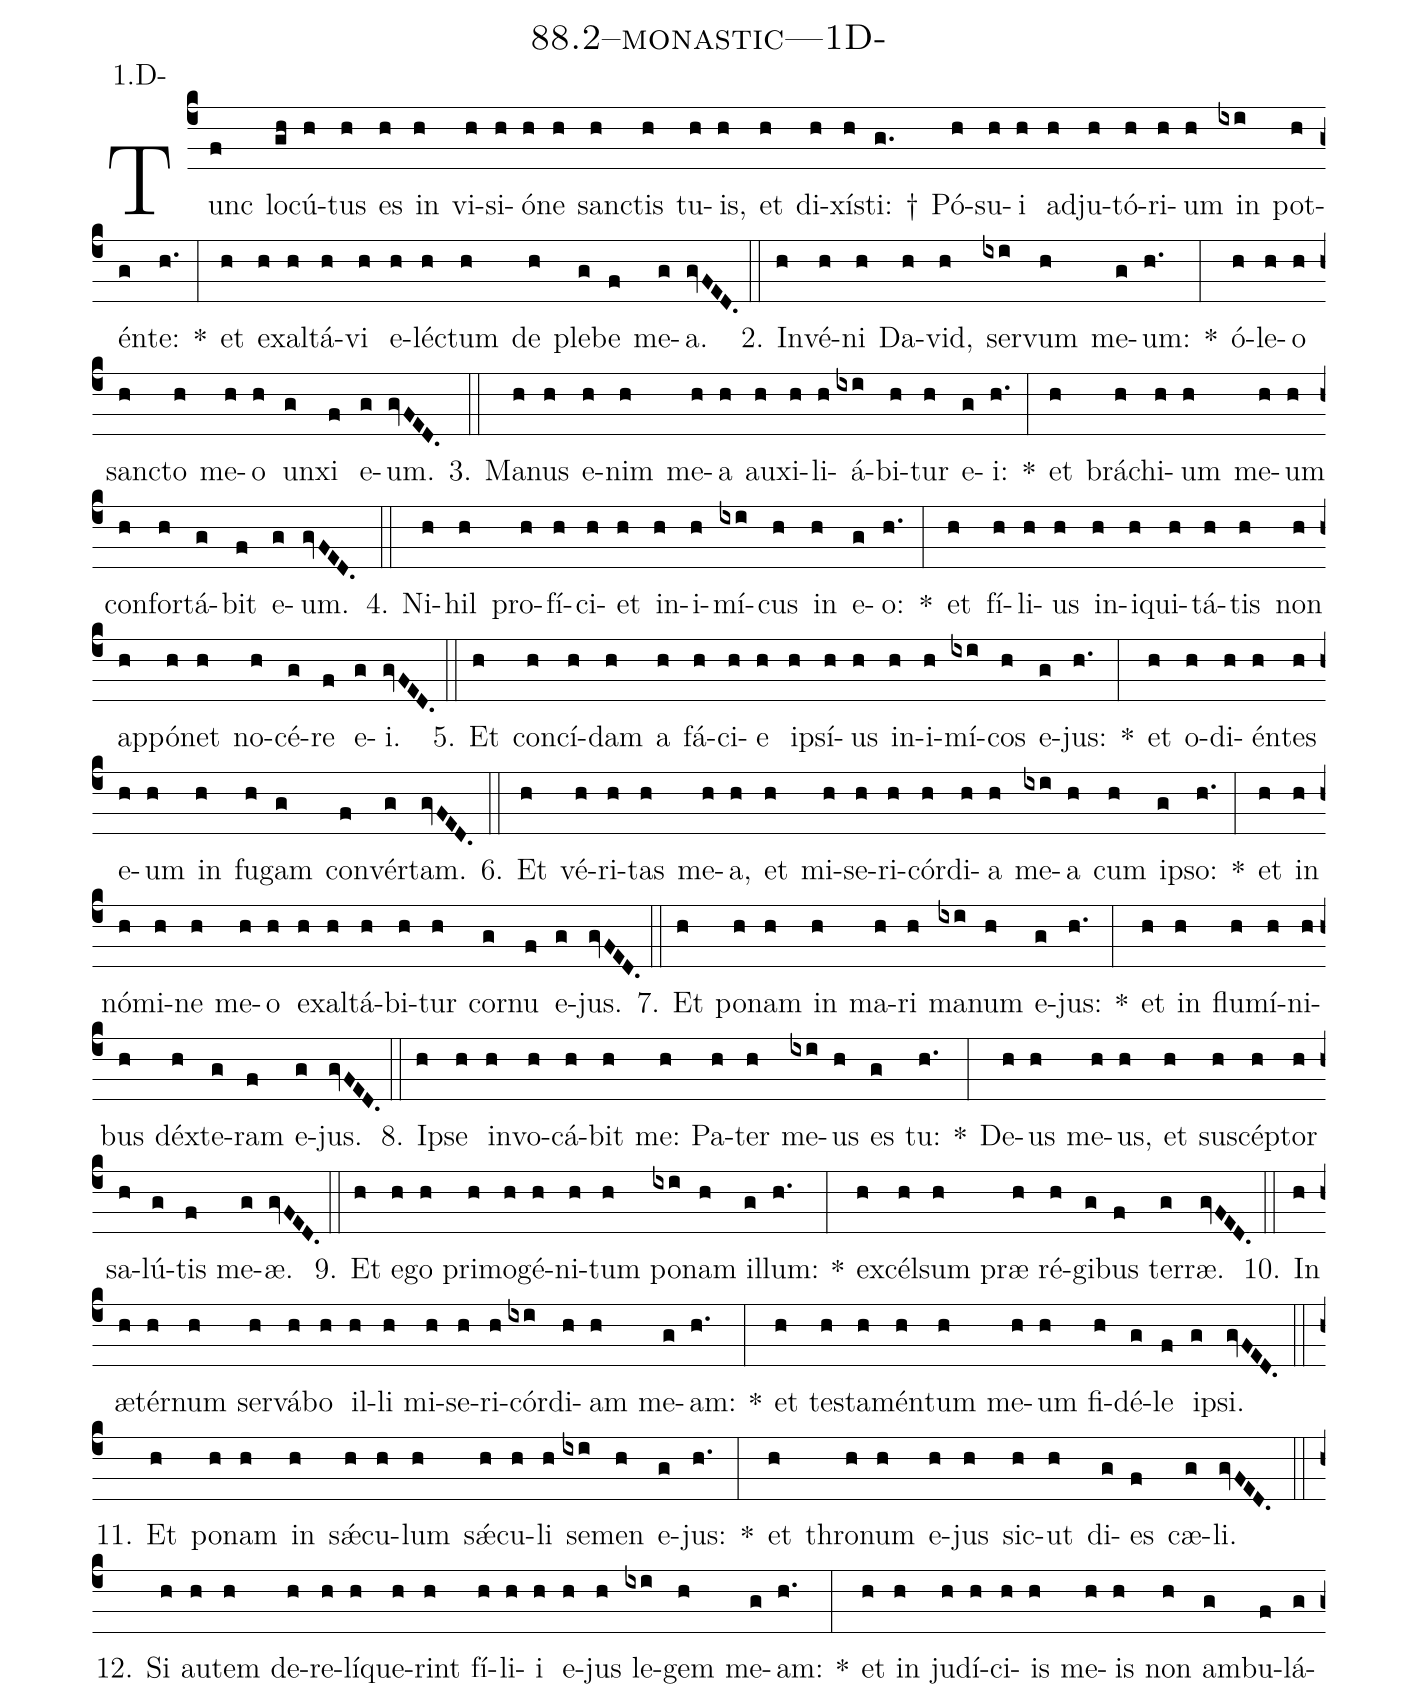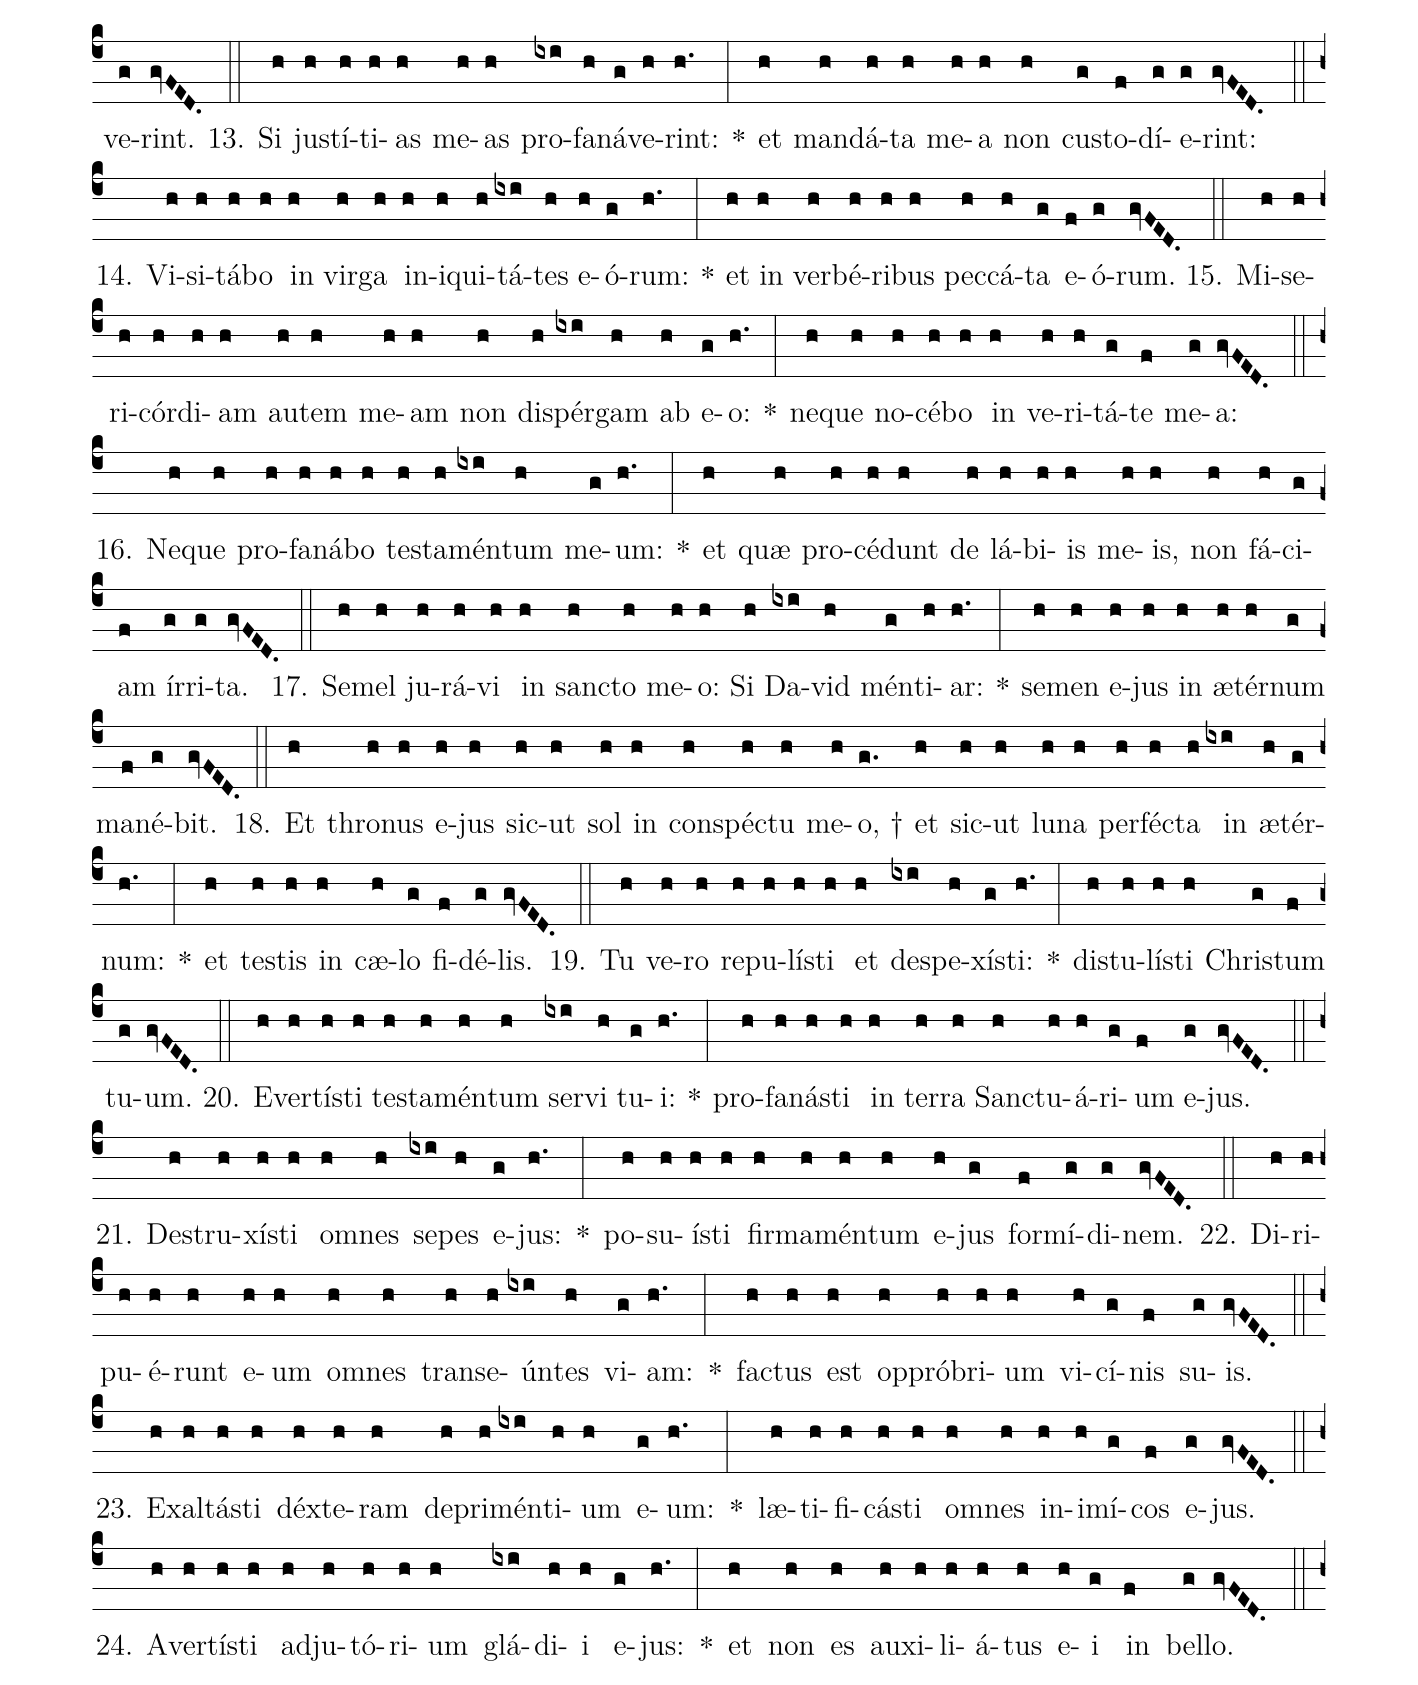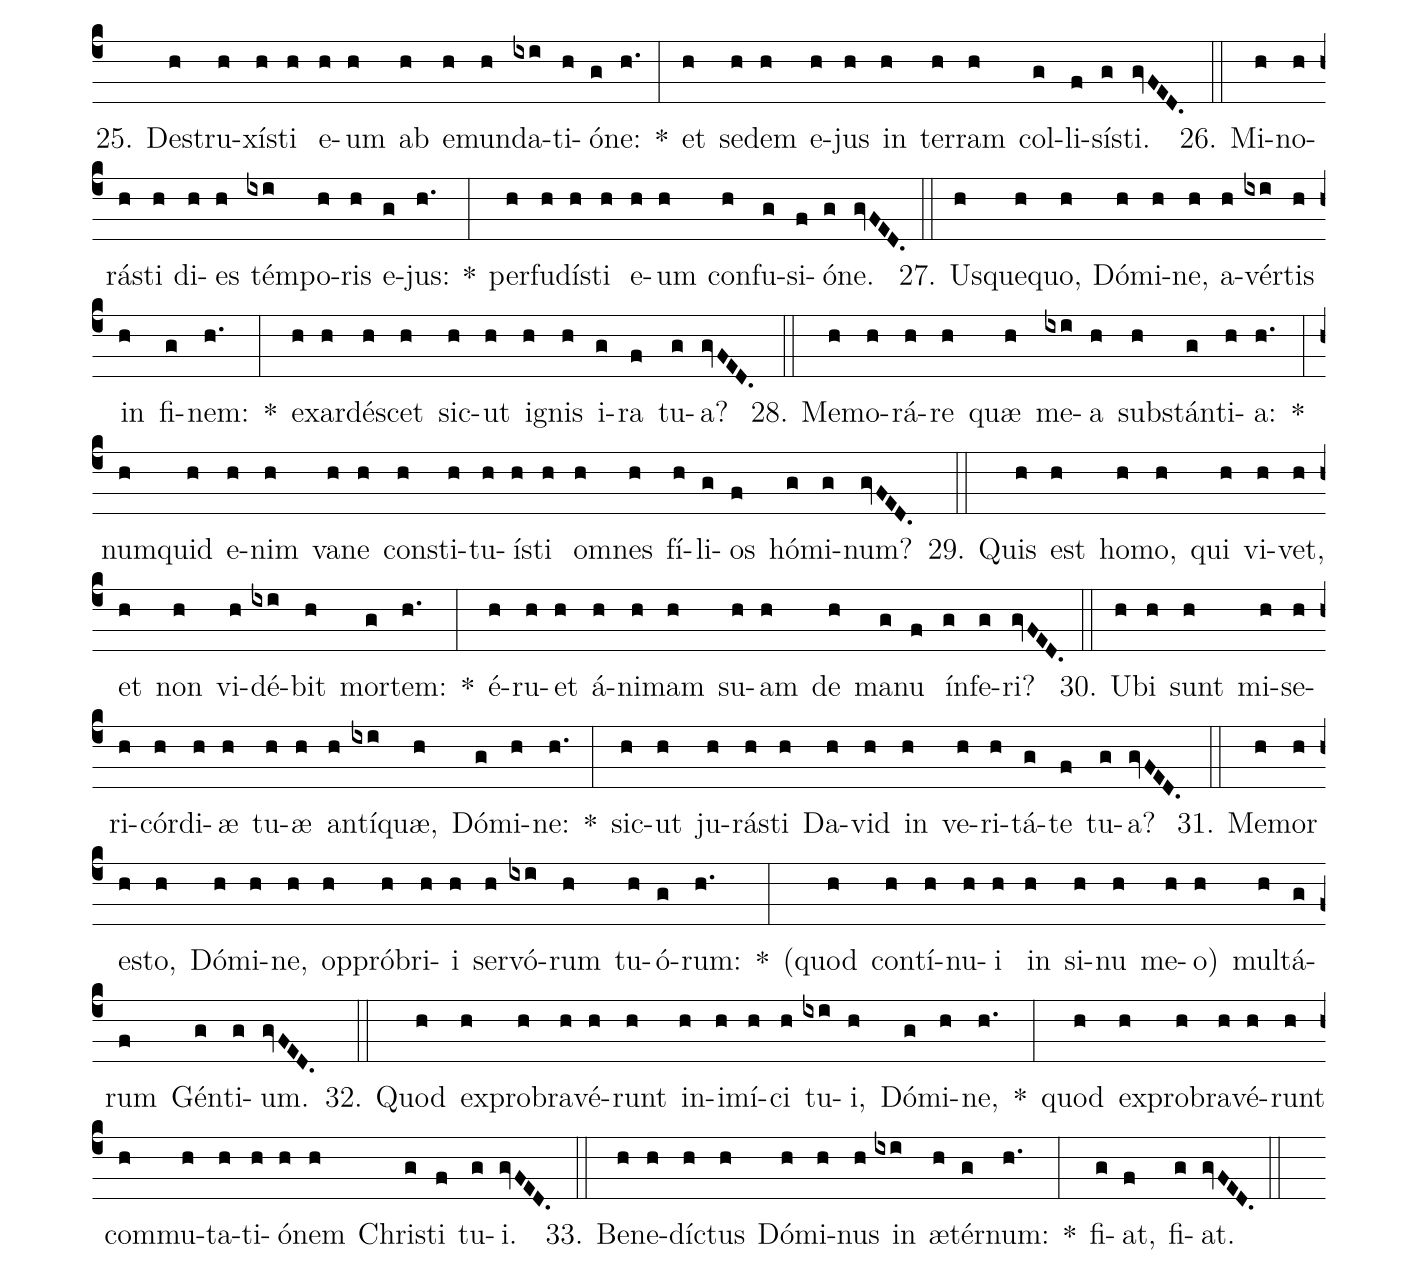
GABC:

name: 88.2--monastic---1D-;
annotation: 1.D-;
%%
(c4)Tunc(f) lo(gh)cú(h)tus(h) es(h) in(h) vi(h)si(h)ó(h)ne(h) sanc(h)tis(h) tu(h)is,(h) et(h) di(h)xís(h)ti: †(g.) Pó(h)su(h)i(h) ad(h)ju(h)tó(h)ri(h)um(h) in(ixi) pot(h)én(g)te:(h.) *(:) et(h) ex(h)al(h)tá(h)vi(h) e(h)léc(h)tum(h) de(h) ple(g)be(f) me(g)a.(gvFED.) (::)
2. In(h)vé(h)ni(h) Da(h)vid,(h) ser(ixi)vum(h) me(g)um:(h.) *(:) ó(h)le(h)o(h) sanc(h)to(h) me(h)o(h) un(g)xi(f) e(g)um.(gvFED.) (::)
3. Ma(h)nus(h) e(h)nim(h) me(h)a(h) au(h)xi(h)li(h)á(ixi)bi(h)tur(h) e(g)i:(h.) *(:) et(h) brá(h)chi(h)um(h) me(h)um(h) con(h)for(h)tá(g)bit(f) e(g)um.(gvFED.) (::)
4. Ni(h)hil(h) pro(h)fí(h)ci(h)et(h) in(h)i(h)mí(ixi)cus(h) in(h) e(g)o:(h.) *(:) et(h) fí(h)li(h)us(h) in(h)i(h)qui(h)tá(h)tis(h) non(h) ap(h)pó(h)net(h) no(h)cé(g)re(f) e(g)i.(gvFED.) (::)
5. Et(h) con(h)cí(h)dam(h) a(h) fá(h)ci(h)e(h) ip(h)sí(h)us(h) in(h)i(h)mí(ixi)cos(h) e(g)jus:(h.) *(:) et(h) o(h)di(h)én(h)tes(h) e(h)um(h) in(h) fu(h)gam(g) con(f)vér(g)tam.(gvFED.) (::)
6. Et(h) vé(h)ri(h)tas(h) me(h)a,(h) et(h) mi(h)se(h)ri(h)cór(h)di(h)a(h) me(ixi)a(h) cum(h) ip(g)so:(h.) *(:) et(h) in(h) nó(h)mi(h)ne(h) me(h)o(h) ex(h)al(h)tá(h)bi(h)tur(h) cor(g)nu(f) e(g)jus.(gvFED.) (::)
7. Et(h) po(h)nam(h) in(h) ma(h)ri(h) ma(ixi)num(h) e(g)jus:(h.) *(:) et(h) in(h) flu(h)mí(h)ni(h)bus(h) déx(h)te(g)ram(f) e(g)jus.(gvFED.) (::)
8. Ip(h)se(h) in(h)vo(h)cá(h)bit(h) me:(h) Pa(h)ter(h) me(ixi)us(h) es(g) tu:(h.) *(:) De(h)us(h) me(h)us,(h) et(h) su(h)scép(h)tor(h) sa(h)lú(g)tis(f) me(g)æ.(gvFED.) (::)
9. Et(h) e(h)go(h) pri(h)mo(h)gé(h)ni(h)tum(h) po(ixi)nam(h) il(g)lum:(h.) *(:) ex(h)cél(h)sum(h) præ(h) ré(h)gi(g)bus(f) ter(g)ræ.(gvFED.) (::)
10. In(h) æ(h)tér(h)num(h) ser(h)vá(h)bo(h) il(h)li(h) mi(h)se(h)ri(h)cór(ixi)di(h)am(h) me(g)am:(h.) *(:) et(h) tes(h)ta(h)mén(h)tum(h) me(h)um(h) fi(h)dé(g)le(f) ip(g)si.(gvFED.) (::)
11. Et(h) po(h)nam(h) in(h) sǽ(h)cu(h)lum(h) sǽ(h)cu(h)li(h) se(ixi)men(h) e(g)jus:(h.) *(:) et(h) thro(h)num(h) e(h)jus(h) sic(h)ut(h) di(g)es(f) cæ(g)li.(gvFED.) (::)
12. Si(h) au(h)tem(h) de(h)re(h)lí(h)que(h)rint(h) fí(h)li(h)i(h) e(h)jus(h) le(ixi)gem(h) me(g)am:(h.) *(:) et(h) in(h) ju(h)dí(h)ci(h)is(h) me(h)is(h) non(h) am(g)bu(f)lá(g)ve(g)rint.(gvFED.) (::)
13. Si(h) jus(h)tí(h)ti(h)as(h) me(h)as(h) pro(ixi)fa(h)ná(g)ve(h)rint:(h.) *(:) et(h) man(h)dá(h)ta(h) me(h)a(h) non(h) cus(g)to(f)dí(g)e(g)rint:(gvFED.) (::)
14. Vi(h)si(h)tá(h)bo(h) in(h) vir(h)ga(h) in(h)i(h)qui(h)tá(ixi)tes(h) e(h)ó(g)rum:(h.) *(:) et(h) in(h) ver(h)bé(h)ri(h)bus(h) pec(h)cá(h)ta(g) e(f)ó(g)rum.(gvFED.) (::)
15. Mi(h)se(h)ri(h)cór(h)di(h)am(h) au(h)tem(h) me(h)am(h) non(h) di(h)spér(ixi)gam(h) ab(h) e(g)o:(h.) *(:) ne(h)que(h) no(h)cé(h)bo(h) in(h) ve(h)ri(h)tá(g)te(f) me(g)a:(gvFED.) (::)
16. Ne(h)que(h) pro(h)fa(h)ná(h)bo(h) tes(h)ta(h)mén(ixi)tum(h) me(g)um:(h.) *(:) et(h) quæ(h) pro(h)cé(h)dunt(h) de(h) lá(h)bi(h)is(h) me(h)is,(h) non(h) fá(h)ci(g)am(f) ír(g)ri(g)ta.(gvFED.) (::)
17. Se(h)mel(h) ju(h)rá(h)vi(h) in(h) sanc(h)to(h) me(h)o:(h) Si(h) Da(ixi)vid(h) mén(g)ti(h)ar:(h.) *(:) se(h)men(h) e(h)jus(h) in(h) æ(h)tér(h)num(g) ma(f)né(g)bit.(gvFED.) (::)
18. Et(h) thro(h)nus(h) e(h)jus(h) sic(h)ut(h) sol(h) in(h) con(h)spéc(h)tu(h) me(h)o, †(g.) et(h) sic(h)ut(h) lu(h)na(h) per(h)féc(h)ta(h) in(ixi) æ(h)tér(g)num:(h.) *(:) et(h) tes(h)tis(h) in(h) cæ(h)lo(g) fi(f)dé(g)lis.(gvFED.) (::)
19. Tu(h) ve(h)ro(h) re(h)pu(h)lís(h)ti(h) et(h) de(ixi)spe(h)xís(g)ti:(h.) *(:) dis(h)tu(h)lís(h)ti(h) Chris(g)tum(f) tu(g)um.(gvFED.) (::)
20. E(h)ver(h)tís(h)ti(h) tes(h)ta(h)mén(h)tum(h) ser(ixi)vi(h) tu(g)i:(h.) *(:) pro(h)fa(h)nás(h)ti(h) in(h) ter(h)ra(h) Sanc(h)tu(h)á(h)ri(g)um(f) e(g)jus.(gvFED.) (::)
21. De(h)stru(h)xís(h)ti(h) om(h)nes(h) se(ixi)pes(h) e(g)jus:(h.) *(:) po(h)su(h)ís(h)ti(h) fir(h)ma(h)mén(h)tum(h) e(h)jus(g) for(f)mí(g)di(g)nem.(gvFED.) (::)
22. Di(h)ri(h)pu(h)é(h)runt(h) e(h)um(h) om(h)nes(h) trans(h)e(h)ún(ixi)tes(h) vi(g)am:(h.) *(:) fac(h)tus(h) est(h) op(h)pró(h)bri(h)um(h) vi(h)cí(g)nis(f) su(g)is.(gvFED.) (::)
23. Ex(h)al(h)tás(h)ti(h) déx(h)te(h)ram(h) de(h)pri(h)mén(ixi)ti(h)um(h) e(g)um:(h.) *(:) læ(h)ti(h)fi(h)cás(h)ti(h) om(h)nes(h) in(h)i(h)mí(g)cos(f) e(g)jus.(gvFED.) (::)
24. A(h)ver(h)tís(h)ti(h) ad(h)ju(h)tó(h)ri(h)um(h) glá(ixi)di(h)i(h) e(g)jus:(h.) *(:) et(h) non(h) es(h) au(h)xi(h)li(h)á(h)tus(h) e(h)i(g) in(f) bel(g)lo.(gvFED.) (::)
25. De(h)stru(h)xís(h)ti(h) e(h)um(h) ab(h) e(h)mun(h)da(ixi)ti(h)ó(g)ne:(h.) *(:) et(h) se(h)dem(h) e(h)jus(h) in(h) ter(h)ram(h) col(g)li(f)sís(g)ti.(gvFED.) (::)
26. Mi(h)no(h)rás(h)ti(h) di(h)es(h) tém(ixi)po(h)ris(h) e(g)jus:(h.) *(:) per(h)fu(h)dís(h)ti(h) e(h)um(h) con(h)fu(g)si(f)ó(g)ne.(gvFED.) (::)
27. Us(h)que(h)quo,(h) Dó(h)mi(h)ne,(h) a(h)vér(ixi)tis(h) in(h) fi(g)nem:(h.) *(:) ex(h)ar(h)dé(h)scet(h) sic(h)ut(h) i(h)gnis(h) i(g)ra(f) tu(g)a?(gvFED.) (::)
28. Me(h)mo(h)rá(h)re(h) quæ(h) me(ixi)a(h) sub(h)stán(g)ti(h)a:(h.) *(:) num(h)quid(h) e(h)nim(h) va(h)ne(h) con(h)sti(h)tu(h)ís(h)ti(h) om(h)nes(h) fí(h)li(g)os(f) hó(g)mi(g)num?(gvFED.) (::)
29. Quis(h) est(h) ho(h)mo,(h) qui(h) vi(h)vet,(h) et(h) non(h) vi(h)dé(ixi)bit(h) mor(g)tem:(h.) *(:) é(h)ru(h)et(h) á(h)ni(h)mam(h) su(h)am(h) de(h) ma(g)nu(f) ín(g)fe(g)ri?(gvFED.) (::)
30. U(h)bi(h) sunt(h) mi(h)se(h)ri(h)cór(h)di(h)æ(h) tu(h)æ(h) an(h)tí(ixi)quæ,(h) Dó(g)mi(h)ne:(h.) *(:) sic(h)ut(h) ju(h)rás(h)ti(h) Da(h)vid(h) in(h) ve(h)ri(h)tá(g)te(f) tu(g)a?(gvFED.) (::)
31. Me(h)mor(h) es(h)to,(h) Dó(h)mi(h)ne,(h) op(h)pró(h)bri(h)i(h) ser(h)vó(ixi)rum(h) tu(h)ó(g)rum:(h.) *(:) <v>(</v>quod(h) con(h)tí(h)nu(h)i(h) in(h) si(h)nu(h) me(h)o)(h) mul(h)tá(g)rum(f) Gén(g)ti(g)um.(gvFED.) (::)
32. Quod(h) ex(h)pro(h)bra(h)vé(h)runt(h) in(h)i(h)mí(h)ci(h) tu(ixi)i,(h) Dó(g)mi(h)ne,(h.) *(:) quod(h) ex(h)pro(h)bra(h)vé(h)runt(h) com(h)mu(h)ta(h)ti(h)ó(h)nem(h) Chris(g)ti(f) tu(g)i.(gvFED.) (::)
33. Be(h)ne(h)díc(h)tus(h) Dó(h)mi(h)nus(h) in(ixi) æ(h)tér(g)num:(h.) *(:) fi(g)at,(f) fi(g)at.(gvFED.) (::)
